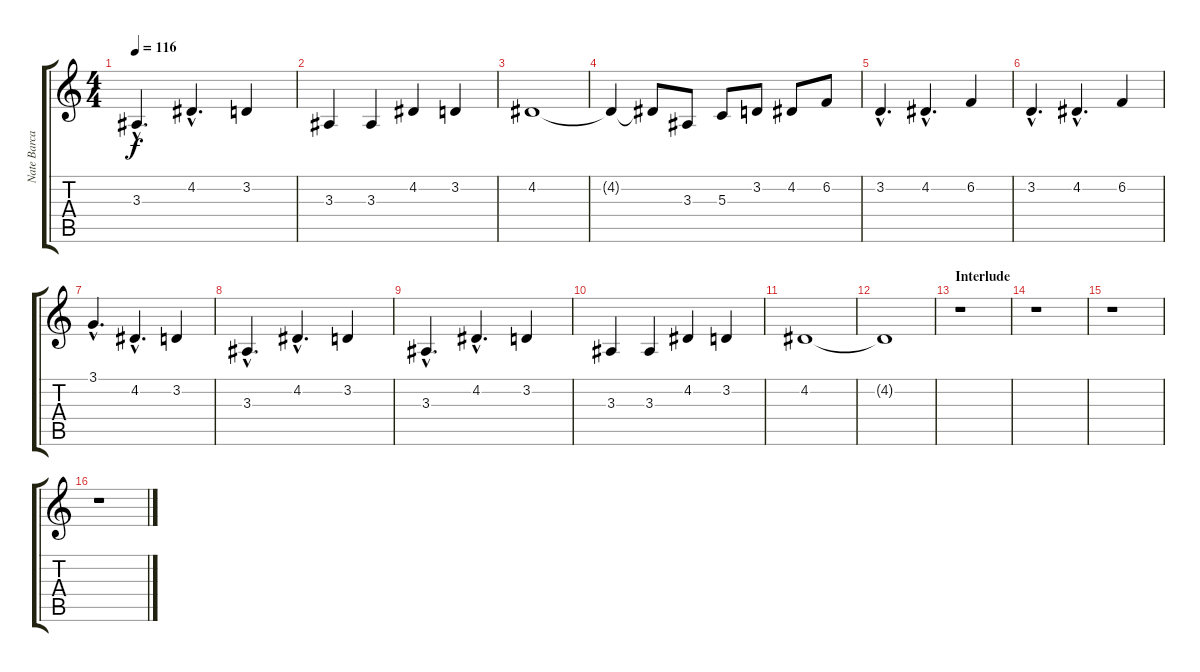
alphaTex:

\track ("Nate Barcalow" "Nate Barca") {instrument lead2sawtooth}
\staff {score tabs}
\tuning (E4 B3 G3 D3 A2 E2) {hide}
\ts (4 4)
\tempo 116
\clef g2
\ks c
3.3{hac}.4{d dy f} 4.2{hac}.4{d} 3.2.4 |
3.3.4 3.3.4 4.2.4 3.2.4 |
4.2.1 |
4.2{t}.4 4.2{t}.8 3.3.8 5.3.8 3.2.8 4.2.8 6.2.8 |
3.2{hac}.4{d} 4.2{hac}.4{d} 6.2.4 |
3.2{hac}.4{d} 4.2{hac}.4{d} 6.2.4 |
3.1{hac}.4{d} 4.2{hac}.4{d} 3.2.4 |
3.3{hac}.4{d} 4.2{hac}.4{d} 3.2.4 |
3.3{hac}.4{d} 4.2{hac}.4{d} 3.2.4 |
3.3.4 3.3.4 4.2.4 3.2.4 |
4.2.1 |
4.2{t}.1 |
\section ("" "Interlude")
r.1 |
r.1 |
r.1 |
r.1
